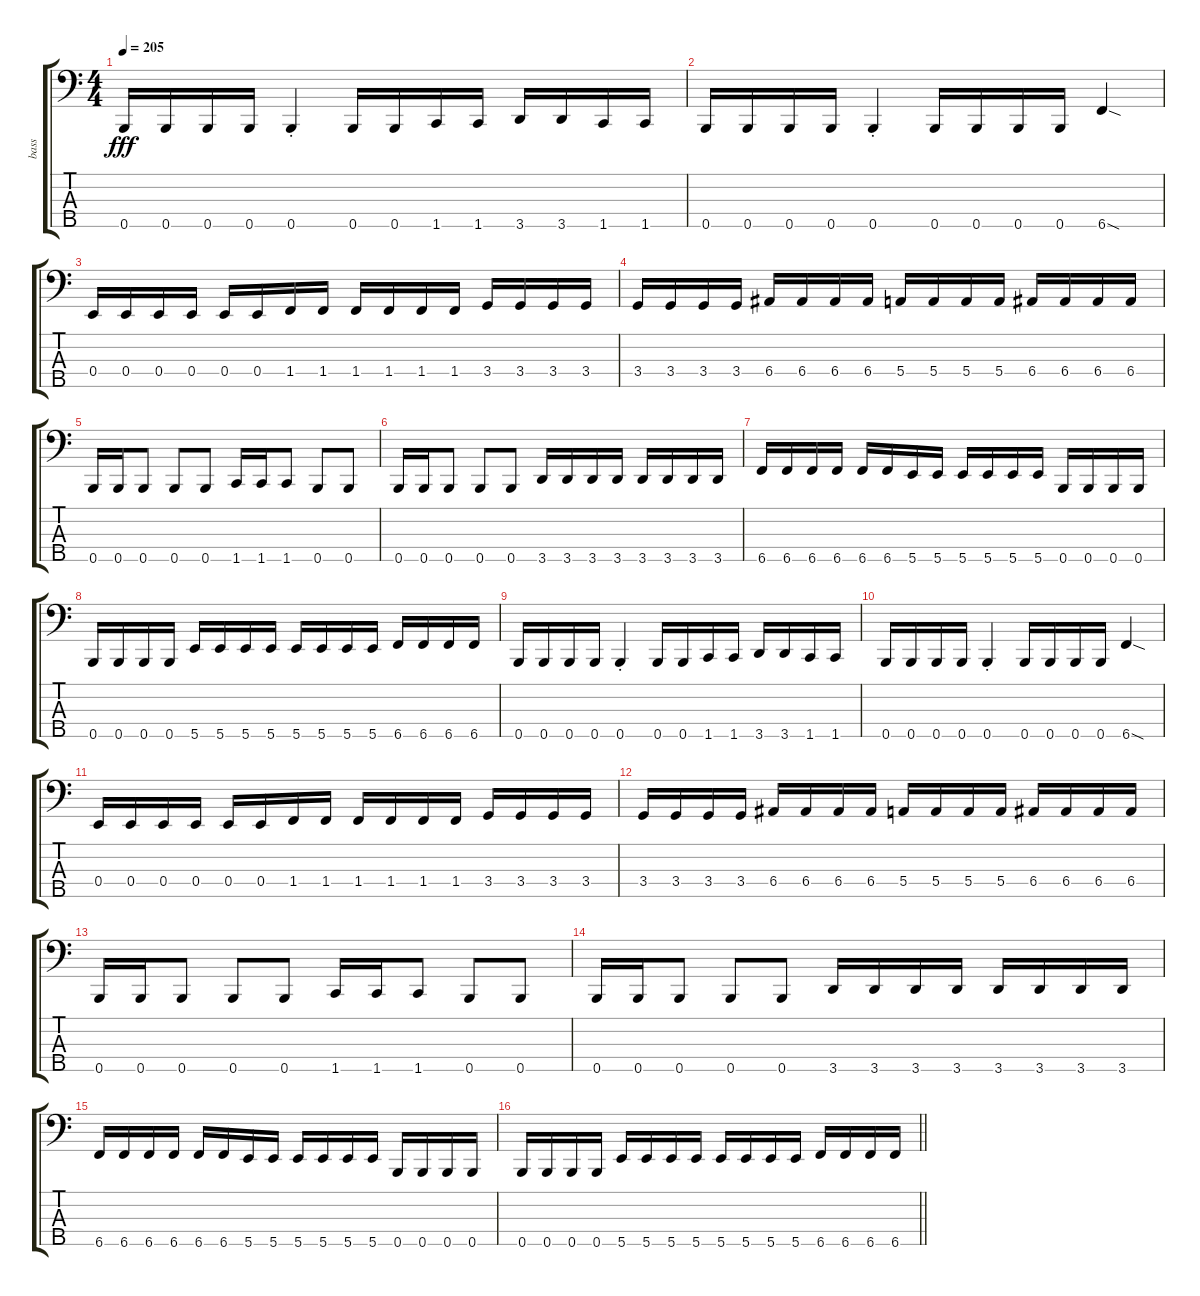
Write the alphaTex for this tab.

\track ("bass" "bass") {instrument electricbassfinger}
\staff {score tabs}
\tuning (G2 D2 A1 E1 B0) {hide}
\ts (4 4)
\tempo 205
\clef f4
\ks c
0.5.16{dy fff} 0.5.16 0.5.16 0.5.16 0.5{st}.4 0.5.16 0.5.16 1.5.16 1.5.16 3.5.16 3.5.16 1.5.16 1.5.16 |
0.5.16 0.5.16 0.5.16 0.5.16 0.5{st}.4 0.5.16 0.5.16 0.5.16 0.5.16 6.5{sod}.4 |
0.4.16 0.4.16 0.4.16 0.4.16 0.4.16 0.4.16 1.4.16 1.4.16 1.4.16 1.4.16 1.4.16 1.4.16 3.4.16 3.4.16 3.4.16 3.4.16 |
3.4.16 3.4.16 3.4.16 3.4.16 6.4.16 6.4.16 6.4.16 6.4.16 5.4.16 5.4.16 5.4.16 5.4.16 6.4.16 6.4.16 6.4.16 6.4.16 |
0.5.16 0.5.16 0.5.8 0.5.8 0.5.8 1.5.16 1.5.16 1.5.8 0.5.8 0.5.8 |
0.5.16 0.5.16 0.5.8 0.5.8 0.5.8 3.5.16 3.5.16 3.5.16 3.5.16 3.5.16 3.5.16 3.5.16 3.5.16 |
6.5.16 6.5.16 6.5.16 6.5.16 6.5.16 6.5.16 5.5.16 5.5.16 5.5.16 5.5.16 5.5.16 5.5.16 0.5.16 0.5.16 0.5.16 0.5.16 |
0.5.16 0.5.16 0.5.16 0.5.16 5.5.16 5.5.16 5.5.16 5.5.16 5.5.16 5.5.16 5.5.16 5.5.16 6.5.16 6.5.16 6.5.16 6.5.16 |
0.5.16 0.5.16 0.5.16 0.5.16 0.5{st}.4 0.5.16 0.5.16 1.5.16 1.5.16 3.5.16 3.5.16 1.5.16 1.5.16 |
0.5.16 0.5.16 0.5.16 0.5.16 0.5{st}.4 0.5.16 0.5.16 0.5.16 0.5.16 6.5{sod}.4 |
0.4.16 0.4.16 0.4.16 0.4.16 0.4.16 0.4.16 1.4.16 1.4.16 1.4.16 1.4.16 1.4.16 1.4.16 3.4.16 3.4.16 3.4.16 3.4.16 |
3.4.16 3.4.16 3.4.16 3.4.16 6.4.16 6.4.16 6.4.16 6.4.16 5.4.16 5.4.16 5.4.16 5.4.16 6.4.16 6.4.16 6.4.16 6.4.16 |
0.5.16 0.5.16 0.5.8 0.5.8 0.5.8 1.5.16 1.5.16 1.5.8 0.5.8 0.5.8 |
0.5.16 0.5.16 0.5.8 0.5.8 0.5.8 3.5.16 3.5.16 3.5.16 3.5.16 3.5.16 3.5.16 3.5.16 3.5.16 |
6.5.16 6.5.16 6.5.16 6.5.16 6.5.16 6.5.16 5.5.16 5.5.16 5.5.16 5.5.16 5.5.16 5.5.16 0.5.16 0.5.16 0.5.16 0.5.16 |
\barLineRight lightlight
0.5.16 0.5.16 0.5.16 0.5.16 5.5.16 5.5.16 5.5.16 5.5.16 5.5.16 5.5.16 5.5.16 5.5.16 6.5.16 6.5.16 6.5.16 6.5.16
